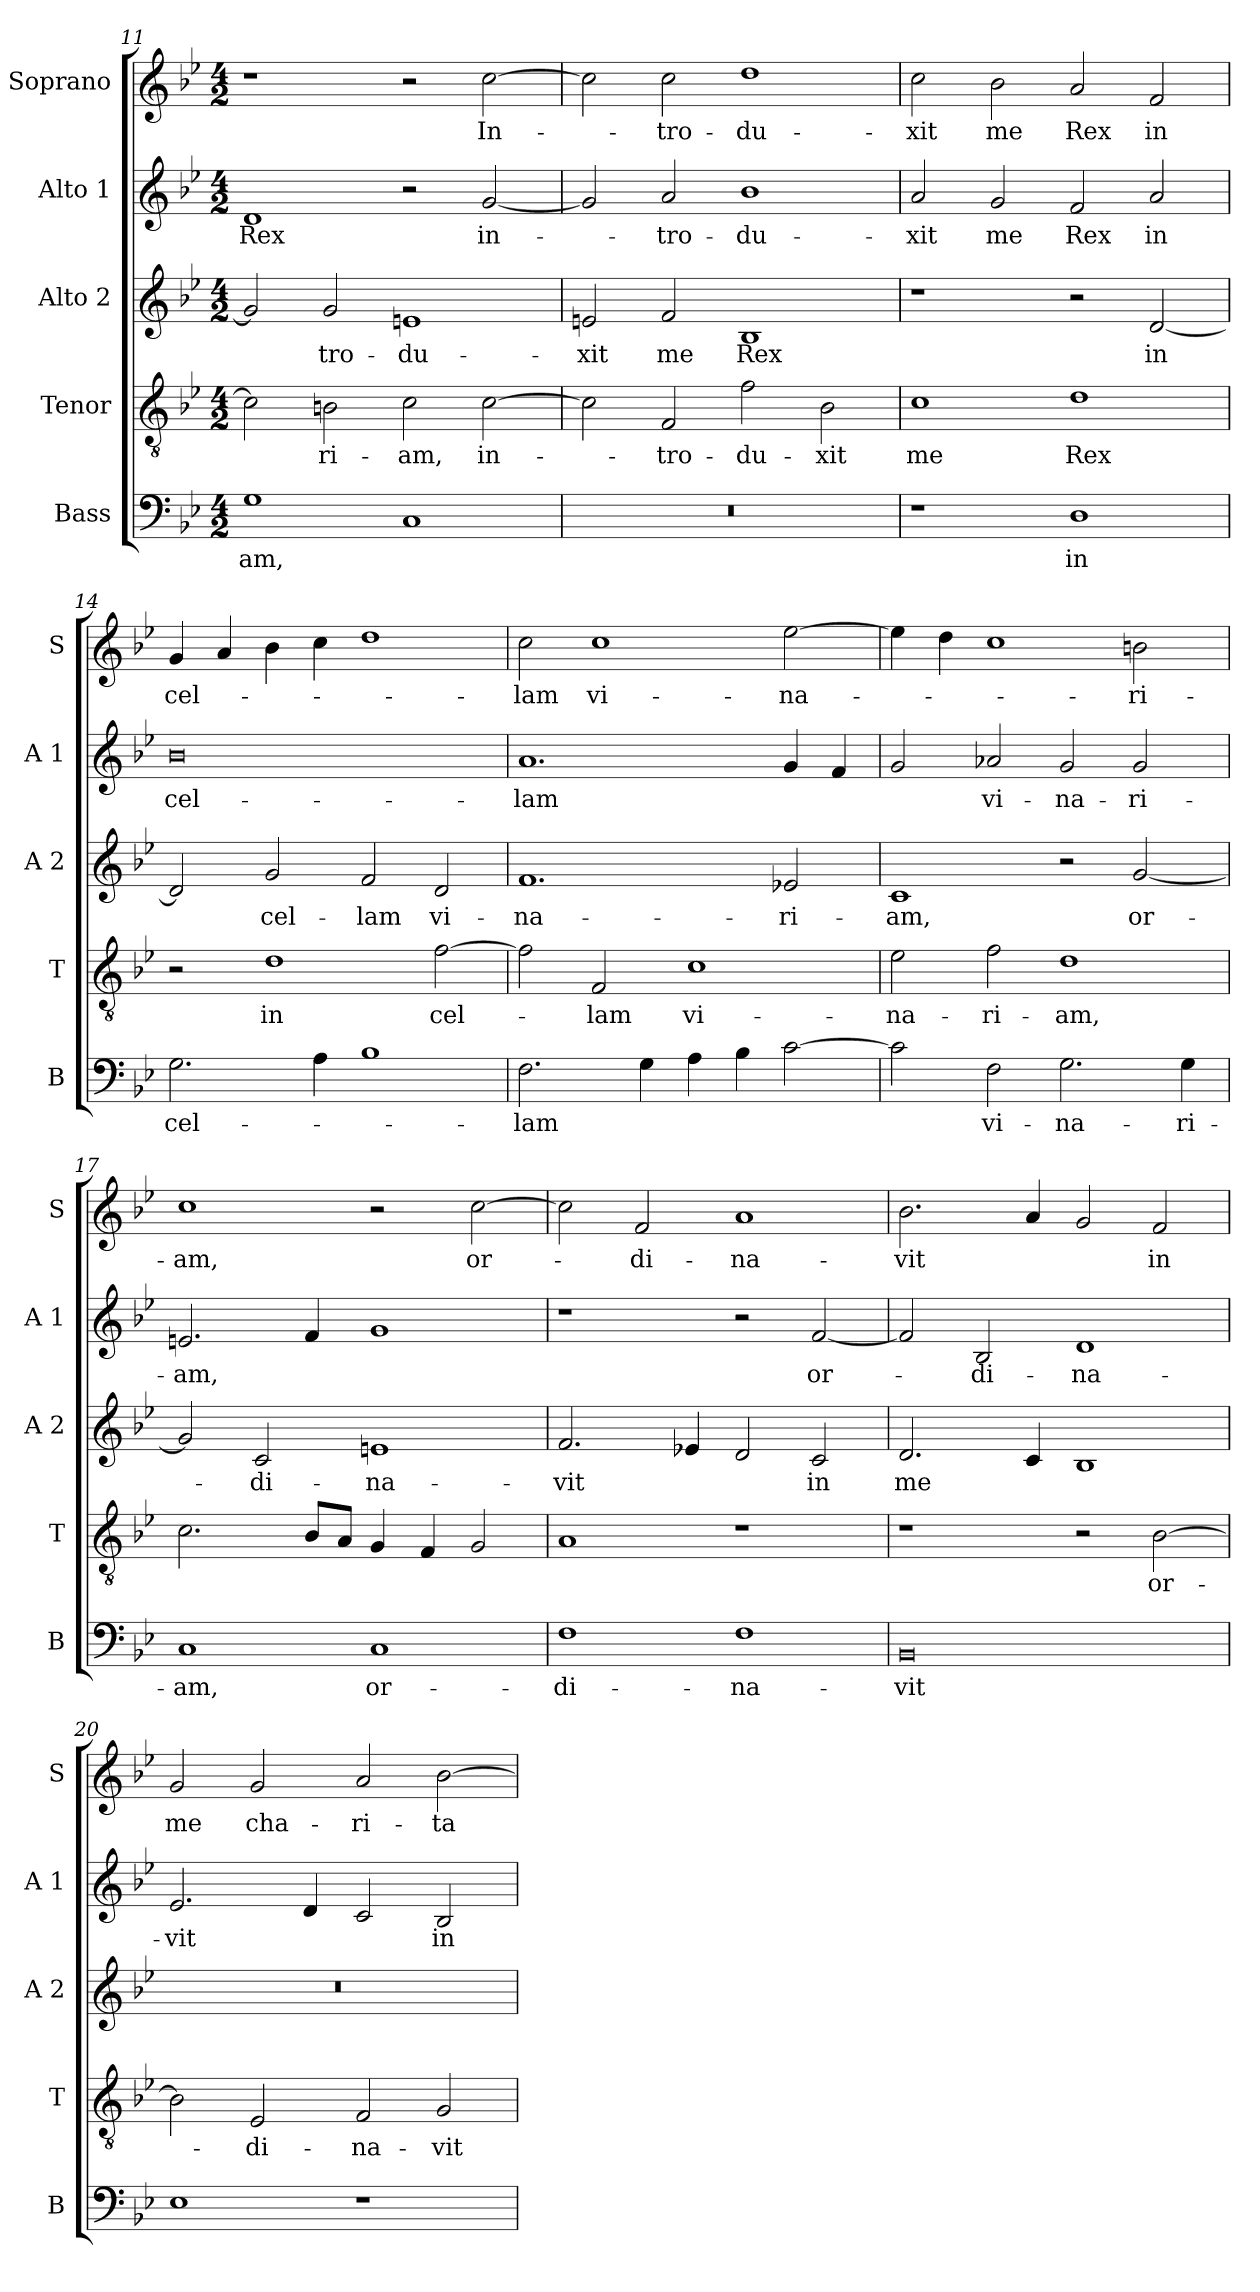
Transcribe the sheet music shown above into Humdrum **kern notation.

**kern	**text	**kern	**text	**kern	**text	**kern	**text	**kern	**text
*part5	*part5	*part4	*part4	*part3	*part3	*part2	*part2	*part1	*part1
*staff5	*staff5	*staff4	*staff4	*staff3	*staff3	*staff2	*staff2	*staff1	*staff1
*I"Bass	*	*I"Tenor	*	*I"Alto 2	*	*I"Alto 1	*	*I"Soprano	*
*I'B	*	*I'T	*	*I'A 2	*	*I'A 1	*	*I'S	*
*clefF4	*	*clefGv2	*	*clefG2	*	*clefG2	*	*clefG2	*
*k[b-e-]	*	*k[b-e-]	*	*k[b-e-]	*	*k[b-e-]	*	*k[b-e-]	*
*B-:	*	*B-:	*	*B-:	*	*B-:	*	*B-:	*
*M4/2	*	*M4/2	*	*M4/2	*	*M4/2	*	*M4/2	*
=11	=11	=11	=11	=11	=11	=11	=11	=11	=11
!	!LO:LY:b	!	!	!	!	!	!LO:LY:b	!	!
1G	-am,	2c\]	.	2g/]	.	1d	Rex	1r	.
!	!	!	!LO:LY:b	!	!LO:LY:b	!	!	!	!
.	.	2Bn\	-ri-	2g/	-tro-	.	.	.	.
!	!	!	!LO:LY:b	!	!LO:LY:b	!	!	!	!
1C	.	2c\	-am,	1en	-du-	2r	.	2r	.
!	!	!	!LO:LY:b	!	!	!	!LO:LY:b	!	!LO:LY:b
.	.	[2c\	in-	.	.	[2g/	in-	[2cc\	In-
=12	=12	=12	=12	=12	=12	=12	=12	=12	=12
!	!	!	!	!	!LO:LY:b	!	!	!	!
0r	.	2c\]	.	2en/	-xit	2g/]	.	2cc\]	.
!	!	!	!LO:LY:b	!	!LO:LY:b	!	!LO:LY:b	!	!LO:LY:b
.	.	2F/	-tro-	2f/	me	2a/	-tro-	2cc\	-tro-
!	!	!	!LO:LY:b	!	!LO:LY:b	!	!LO:LY:b	!	!LO:LY:b
.	.	2f\	-du-	1B-	Rex	1b-	-du-	1dd	-du-
!	!	!	!LO:LY:b	!	!	!	!	!	!
.	.	2B-\	-xit	.	.	.	.	.	.
!!LO:PB:g=z
=13	=13	=13	=13	=13	=13	=13	=13	=13	=13
!	!	!	!LO:LY:b	!	!	!	!LO:LY:b	!	!LO:LY:b
1r	.	1c	me	1r	.	2a/	-xit	2cc\	-xit
!	!	!	!	!	!	!	!LO:LY:b	!	!LO:LY:b
.	.	.	.	.	.	2g/	me	2b-\	me
!	!LO:LY:b	!	!LO:LY:b	!	!	!	!LO:LY:b	!	!LO:LY:b
1D	in	1d	Rex	2r	.	2f/	Rex	2a/	Rex
!	!	!	!	!	!LO:LY:b	!	!LO:LY:b	!	!LO:LY:b
.	.	.	.	[2d/	in	2a/	in	2f/	in
=14	=14	=14	=14	=14	=14	=14	=14	=14	=14
!	!LO:LY:b	!	!	!	!	!	!LO:LY:b	!	!LO:LY:b
2.G\	cel-	2r	.	2d/]	.	0b-	cel-	4g/	cel-
.	.	.	.	.	.	.	.	4a/	.
!	!	!	!LO:LY:b	!	!LO:LY:b	!	!	!	!
.	.	1d	in	2g/	cel-	.	.	4b-\	.
4A\	.	.	.	.	.	.	.	4cc\	.
!	!	!	!	!	!LO:LY:b	!	!	!	!
1B-	.	.	.	2f/	-lam	.	.	1dd	.
!	!	!	!LO:LY:b	!	!LO:LY:b	!	!	!	!
.	.	[2f\	cel-	2d/	vi-	.	.	.	.
=15	=15	=15	=15	=15	=15	=15	=15	=15	=15
!	!LO:LY:b	!	!	!	!LO:LY:b	!	!LO:LY:b	!	!LO:LY:b
2.F\	-lam	2f\]	.	1.f	-na-	1.a	-lam	2cc\	-lam
!	!	!	!LO:LY:b	!	!	!	!	!	!LO:LY:b
.	.	2F/	-lam	.	.	.	.	1cc	vi-
4G\	.	.	.	.	.	.	.	.	.
!	!	!	!LO:LY:b	!	!	!	!	!	!
4A\	.	1c	vi-	.	.	.	.	.	.
4B-\	.	.	.	.	.	.	.	.	.
!	!	!	!	!	!LO:LY:b	!	!	!	!LO:LY:b
[2c\	.	.	.	2e-X/	-ri-	4g/	.	[2ee-\	-na-
.	.	.	.	.	.	4f/	.	.	.
=16	=16	=16	=16	=16	=16	=16	=16	=16	=16
!	!	!	!LO:LY:b	!	!LO:LY:b	!	!	!	!
2c\]	.	2e-\	-na-	1c	-am,	2g/	.	4ee-\]	.
.	.	.	.	.	.	.	.	4dd\	.
!	!LO:LY:b	!	!LO:LY:b	!	!	!	!LO:LY:b	!	!
2F\	vi-	2f\	-ri-	.	.	2a-X/	vi-	1cc	.
!	!LO:LY:b	!	!LO:LY:b	!	!	!	!LO:LY:b	!	!
2.G\	-na-	1d	-am,	2r	.	2g/	-na-	.	.
!	!	!	!	!	!LO:LY:b	!	!LO:LY:b	!	!LO:LY:b
.	.	.	.	[2g/	or-	2g/	-ri-	2bn\	-ri-
!	!LO:LY:b	!	!	!	!	!	!	!	!
4G\	-ri-	.	.	.	.	.	.	.	.
=17	=17	=17	=17	=17	=17	=17	=17	=17	=17
!	!LO:LY:b	!	!	!	!	!	!LO:LY:b	!	!LO:LY:b
1C	-am,	2.c\	.	2g/]	.	2.en/	-am,	1cc	-am,
!	!	!	!	!	!LO:LY:b	!	!	!	!
.	.	.	.	2c/	-di-	.	.	.	.
.	.	8B-/L	.	.	.	4f/	.	.	.
.	.	8A/J	.	.	.	.	.	.	.
!	!LO:LY:b	!	!	!	!LO:LY:b	!	!	!	!
1C	or-	4G/	.	1en	-na-	1g	.	2r	.
.	.	4F/	.	.	.	.	.	.	.
!	!	!	!	!	!	!	!	!	!LO:LY:b
.	.	2G/	.	.	.	.	.	[2cc\	or-
=18	=18	=18	=18	=18	=18	=18	=18	=18	=18
!	!LO:LY:b	!	!	!	!LO:LY:b	!	!	!	!
1F	-di-	1A	.	2.f/	-vit	1r	.	2cc\]	.
!	!	!	!	!	!	!	!	!	!LO:LY:b
.	.	.	.	.	.	.	.	2f/	-di-
.	.	.	.	4e-X/	.	.	.	.	.
!	!LO:LY:b	!	!	!	!	!	!	!	!LO:LY:b
1F	-na-	1r	.	2d/	.	2r	.	1a	-na-
!	!	!	!	!	!LO:LY:b	!	!LO:LY:b	!	!
.	.	.	.	2c/	in	[2f/	or-	.	.
!!LO:LB:g=z
=19	=19	=19	=19	=19	=19	=19	=19	=19	=19
!	!LO:LY:b	!	!	!	!LO:LY:b	!	!	!	!LO:LY:b
0BB-	-vit	1r	.	2.d/	me	2f/]	.	2.b-\	-vit
!	!	!	!	!	!	!	!LO:LY:b	!	!
.	.	.	.	.	.	2B-/	-di-	.	.
.	.	.	.	4c/	.	.	.	4a/	.
!	!	!	!	!	!	!	!LO:LY:b	!	!
.	.	2r	.	1B-	.	1d	-na-	2g/	.
!	!	!	!LO:LY:b	!	!	!	!	!	!LO:LY:b
.	.	[2B-\	or-	.	.	.	.	2f/	in
=20	=20	=20	=20	=20	=20	=20	=20	=20	=20
!	!	!	!	!	!	!	!LO:LY:b	!	!LO:LY:b
1E-	.	2B-\]	.	0r	.	2.e-/	-vit	2g/	me
!	!	!	!LO:LY:b	!	!	!	!	!	!LO:LY:b
.	.	2E-/	-di-	.	.	.	.	2g/	cha-
.	.	.	.	.	.	4d/	.	.	.
!	!	!	!LO:LY:b	!	!	!	!	!	!LO:LY:b
1r	.	2F/	-na-	.	.	2c/	.	2a/	-ri-
!	!	!	!LO:LY:b	!	!	!	!LO:LY:b	!	!LO:LY:b
.	.	2G/	-vit	.	.	2B-/	in	[2b-\	-ta-
=	=	=	=	=	=	=	=	=	=
*-	*-	*-	*-	*-	*-	*-	*-	*-	*-
